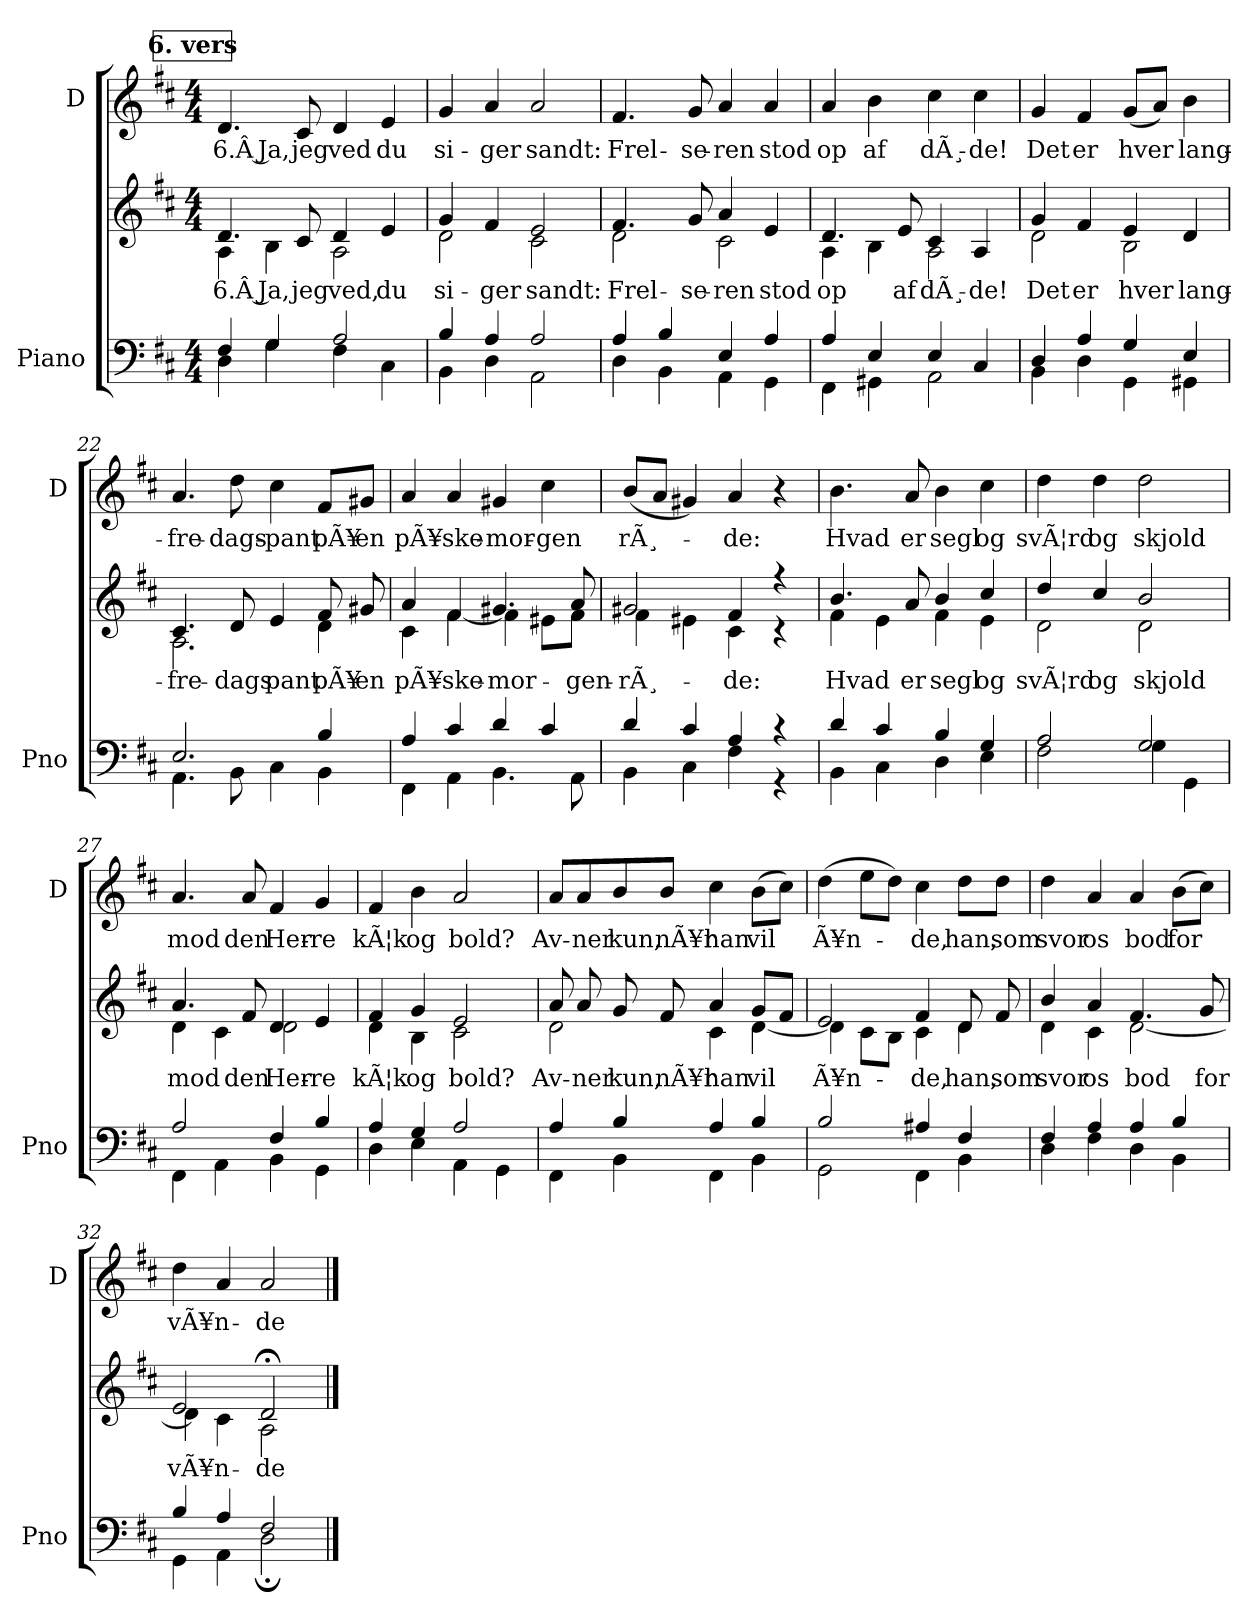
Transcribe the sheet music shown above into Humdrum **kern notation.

**kern	**kern	**text	**kern	**text
*part2	*part2	*part2	*part1	*part1
*staff3	*staff2	*staff2	*staff1	*staff1
*I"Piano	*	*	*I"D	*
*I'Pno	*	*	*I'D	*
!!LO:LB:g=z
*clefF4	*clefG2	*	*clefG2	*
*k[f#c#]	*k[f#c#]	*	*k[f#c#]	*
*M4/4	*M4/4	*	*M4/4	*
!!LO:REH:place=s1:a:B:fs=14:t=6. vers
=17	=17	=17	=17	=17
*^	*	*	*	*
!	!	!	!LO:LY:b	!	!LO:LY:b
*	*	*^	*	*	*
4F#/	4D\	4.d/	4A\	6.Â Ja,	4.d/	6.Â Ja,
4G/	4G\	.	4B\	.	.	.
!	!	!	!	!LO:LY:b	!	!LO:LY:b
.	.	8c#/	.	jeg	8c#/	jeg
!	!	!	!	!LO:LY:b	!	!LO:LY:b
2A/	4F#\	4d/	2A\	ved,	4d/	ved
!	!	!	!	!LO:LY:b	!	!LO:LY:b
.	4C#\	4e/	.	du	4e/	du
=18	=18	=18	=18	=18	=18	=18
!	!	!	!	!LO:LY:b	!	!LO:LY:b
4B/	4BB\	4g/	2d\	si-	4g/	si-
!	!	!	!	!LO:LY:b	!	!LO:LY:b
4A/	4D\	4f#/	.	-ger	4a/	-ger
!	!	!	!	!LO:LY:b	!	!LO:LY:b
2A/	2AA\	2e/	2c#\	sandt:	2a/	sandt:
=19	=19	=19	=19	=19	=19	=19
!	!	!	!	!LO:LY:b	!	!LO:LY:b
4A/	4D\	4.f#/	2d\	Frel-	4.f#/	Frel-
4B/	4BB\	.	.	.	.	.
!	!	!	!	!LO:LY:b	!	!LO:LY:b
.	.	8g/	.	-se-	8g/	-se-
!	!	!	!	!LO:LY:b	!	!LO:LY:b
4E/	4AA\	4a/	2c#\	-ren	4a/	-ren
!	!	!	!	!LO:LY:b	!	!LO:LY:b
4A/	4GG\	4e/	.	stod	4a/	stod
=20	=20	=20	=20	=20	=20	=20
!	!	!	!	!LO:LY:b	!	!LO:LY:b
4A/	4FF#\	4.d/	4A\	op	4a/	op
!	!	!	!	!	!	!LO:LY:b
4E/	4GG#X\	.	4B\	.	4b\	af
!	!	!	!	!LO:LY:b	!	!
.	.	8e/	.	af	.	.
!	!	!	!	!LO:LY:b	!	!LO:LY:b
4E/	2AA\	4c#/	2A\	dÃ¸-	4cc#\	dÃ¸-
!	!	!	!	!LO:LY:b	!	!LO:LY:b
4C#/	.	4A/	.	-de!	4cc#\	-de!
=21	=21	=21	=21	=21	=21	=21
!	!	!	!	!LO:LY:b	!	!LO:LY:b
4D/	4BB\	4g/	2d\	Det	4g/	Det
!	!	!	!	!LO:LY:b	!	!LO:LY:b
4A/	4D\	4f#/	.	er	4f#/	er
!	!	!	!	!LO:LY:b	!	!LO:LY:b
4G/	4GG\	4e/	2B\	hver	(8g/L	hver
.	.	.	.	.	8a/J)	.
!	!	!	!	!LO:LY:b	!	!LO:LY:b
4E/	4GG#X\	4d/	.	lang-	4b\	lang-
!!LO:LB:g=z
=22	=22	=22	=22	=22	=22	=22
!	!	!	!	!LO:LY:b	!	!LO:LY:b
2.E/	4.AA\	4.c#/	2.A\	-fre-	4.a/	-fre-
!	!	!	!	!LO:LY:b	!	!LO:LY:b
.	8BB\	8d/	.	-dags	8dd\	-dags-
!	!	!	!	!LO:LY:b	!	!LO:LY:b
.	4C#\	4e/	.	pant	4cc#\	-pant
!	!	!	!	!LO:LY:b	!	!LO:LY:b
4B/	4BB\	8f#/	4d\	pÃ¥	8f#/L	pÃ¥
!	!	!	!	!LO:LY:b	!	!LO:LY:b
.	.	8g#X/	.	en	8g#X/J	en
=23	=23	=23	=23	=23	=23	=23
!	!	!	!	!LO:LY:b	!	!LO:LY:b
4A/	4FF#\	4a/	4c#\	pÃ¥-	4a/	pÃ¥-
!	!	!	!	!LO:LY:b	!	!LO:LY:b
4c#/	4AA\	4f#/	[<4f#\	-ske-	4a/	-ske-
!	!	!	!	!LO:LY:b	!	!LO:LY:b
4d/	4.BB\	4.g#X/	4f#\]	-mor-	4g#X/	-mor-
!	!	!	!	!	!	!LO:LY:b
4c#/	.	.	8e#X\L	.	4cc#\	-gen
!	!	!	!	!LO:LY:b	!	!
.	8AA\	8a/	8f#\J	-gen-	.	.
=24	=24	=24	=24	=24	=24	=24
!	!	!	!	!LO:LY:b	!	!LO:LY:b
4d/	4BB\	2g#X/	4f#\	-rÃ¸-	(8b/L	rÃ¸-
.	.	.	.	.	8a/J	.
4c#/	4C#\	.	4e#X\	.	4g#X/)	.
!	!	!	!	!LO:LY:b	!	!LO:LY:b
4A/	4F#\	4f#/	4c#\	-de:	4a/	-de:
4r	4r	4r	4r	.	4r	.
=25	=25	=25	=25	=25	=25	=25
!	!	!	!	!LO:LY:b	!	!LO:LY:b
4d/	4BB\	4.b/	4f#\	Hvad	4.b\	Hvad
4c#/	4C#\	.	4e\	.	.	.
!	!	!	!	!LO:LY:b	!	!LO:LY:b
.	.	8a/	.	er	8a/	er
!	!	!	!	!LO:LY:b	!	!LO:LY:b
4B/	4D\	4b/	4f#\	segl	4b\	segl
!	!	!	!	!LO:LY:b	!	!LO:LY:b
4G/	4E\	4cc#/	4e\	og	4cc#\	og
!!LO:PB:g=z
=26	=26	=26	=26	=26	=26	=26
!	!	!	!	!LO:LY:b	!	!LO:LY:b
2A/	2F#\	4dd/	2d\	svÃ¦rd	4dd\	svÃ¦rd
!	!	!	!	!LO:LY:b	!	!LO:LY:b
.	.	4cc#/	.	og	4dd\	og
!	!	!	!	!LO:LY:b	!	!LO:LY:b
2G/	4G\	2b/	2d\	skjold	2dd\	skjold
.	4GG\	.	.	.	.	.
=27	=27	=27	=27	=27	=27	=27
!	!	!	!	!LO:LY:b	!	!LO:LY:b
2A/	4FF#\	4.a/	4d\	mod	4.a/	mod
.	4AA\	.	4c#\	.	.	.
!	!	!	!	!LO:LY:b	!	!LO:LY:b
.	.	8f#/	.	den	8a/	den
!	!	!	!	!LO:LY:b	!	!LO:LY:b
4F#/	4BB\	4d/	2d\	Her-	4f#/	Her-
!	!	!	!	!LO:LY:b	!	!LO:LY:b
4B/	4GG\	4e/	.	-re	4g/	-re
=28	=28	=28	=28	=28	=28	=28
!	!	!	!	!LO:LY:b	!	!LO:LY:b
4A/	4D\	4f#/	4d\	kÃ¦k	4f#/	kÃ¦k
!	!	!	!	!LO:LY:b	!	!LO:LY:b
4G/	4E\	4g/	4B\	og	4b\	og
!	!	!	!	!LO:LY:b	!	!LO:LY:b
2A/	4AA\	2e/	2c#\	bold?	2a/	bold?
.	4GG\	.	.	.	.	.
=29	=29	=29	=29	=29	=29	=29
!	!	!	!	!LO:LY:b	!	!LO:LY:b
4A/	4FF#\	8a/	2d\	Av-	8a/L	Av-
!	!	!	!	!LO:LY:b	!	!LO:LY:b
.	.	8a/	.	-ner	8a/	-ner
!	!	!	!	!LO:LY:b	!	!LO:LY:b
4B/	4BB\	8g/	.	kun,	8b/	kun,
!	!	!	!	!LO:LY:b	!	!LO:LY:b
.	.	8f#/	.	nÃ¥r	8b/J	nÃ¥r
!	!	!	!	!LO:LY:b	!	!LO:LY:b
4A/	4FF#\	4a/	4c#\	han	4cc#\	han
!	!	!	!	!LO:LY:b	!	!LO:LY:b
4B/	4BB\	8g/L	[<4d\	vil	(8b\L	vil
.	.	8f#/J	.	.	8cc#\J)	.
!!LO:LB:g=z
=30	=30	=30	=30	=30	=30	=30
!	!	!	!	!LO:LY:b	!	!LO:LY:b
2B/	2GG\	2e/	4d\]	Ã¥n-	(4dd\	Ã¥n-
.	.	.	8c#\L	.	8ee\L	.
.	.	.	8B\J	.	8dd\J)	.
!	!	!	!	!LO:LY:b	!	!LO:LY:b
4A#X/	4FF#\	4f#/	4c#\	-de,	4cc#\	-de,
!	!	!	!	!LO:LY:b	!	!LO:LY:b
4F#/	4BB\	8d/	4d\	han,	8dd\L	han,
!	!	!	!	!LO:LY:b	!	!LO:LY:b
.	.	8f#/	.	som	8dd\J	som
=31	=31	=31	=31	=31	=31	=31
!	!	!	!	!LO:LY:b	!	!LO:LY:b
4F#/	4D\	4b/	4d\	svor	4dd\	svor
!	!	!	!	!LO:LY:b	!	!LO:LY:b
4A/	4F#\	4a/	4c#\	os	4a/	os
!	!	!	!	!LO:LY:b	!	!LO:LY:b
4A/	4D\	4.f#/	[<2d\	bod	4a/	bod
!	!	!	!	!	!	!LO:LY:b
4B/	4BB\	.	.	.	(8b\L	for
!	!	!	!	!LO:LY:b	!	!
.	.	8g/	.	for	8cc#\J)	.
=32	=32	=32	=32	=32	=32	=32
!	!	!	!	!LO:LY:b	!	!LO:LY:b
4B/	4GG\	2e/	4d\]	vÃ¥n-	4dd\	vÃ¥n-
4A/	4AA\	.	4c#\	.	4a/	.
!	!	!	!	!LO:LY:b	!	!LO:LY:b
2F#/	2D;\	2d;</	2A\	-de	2a/	-de
*v	*v	*	*	*	*	*
*	*v	*v	*	*	*
==	==	==	==	==
*-	*-	*-	*-	*-
